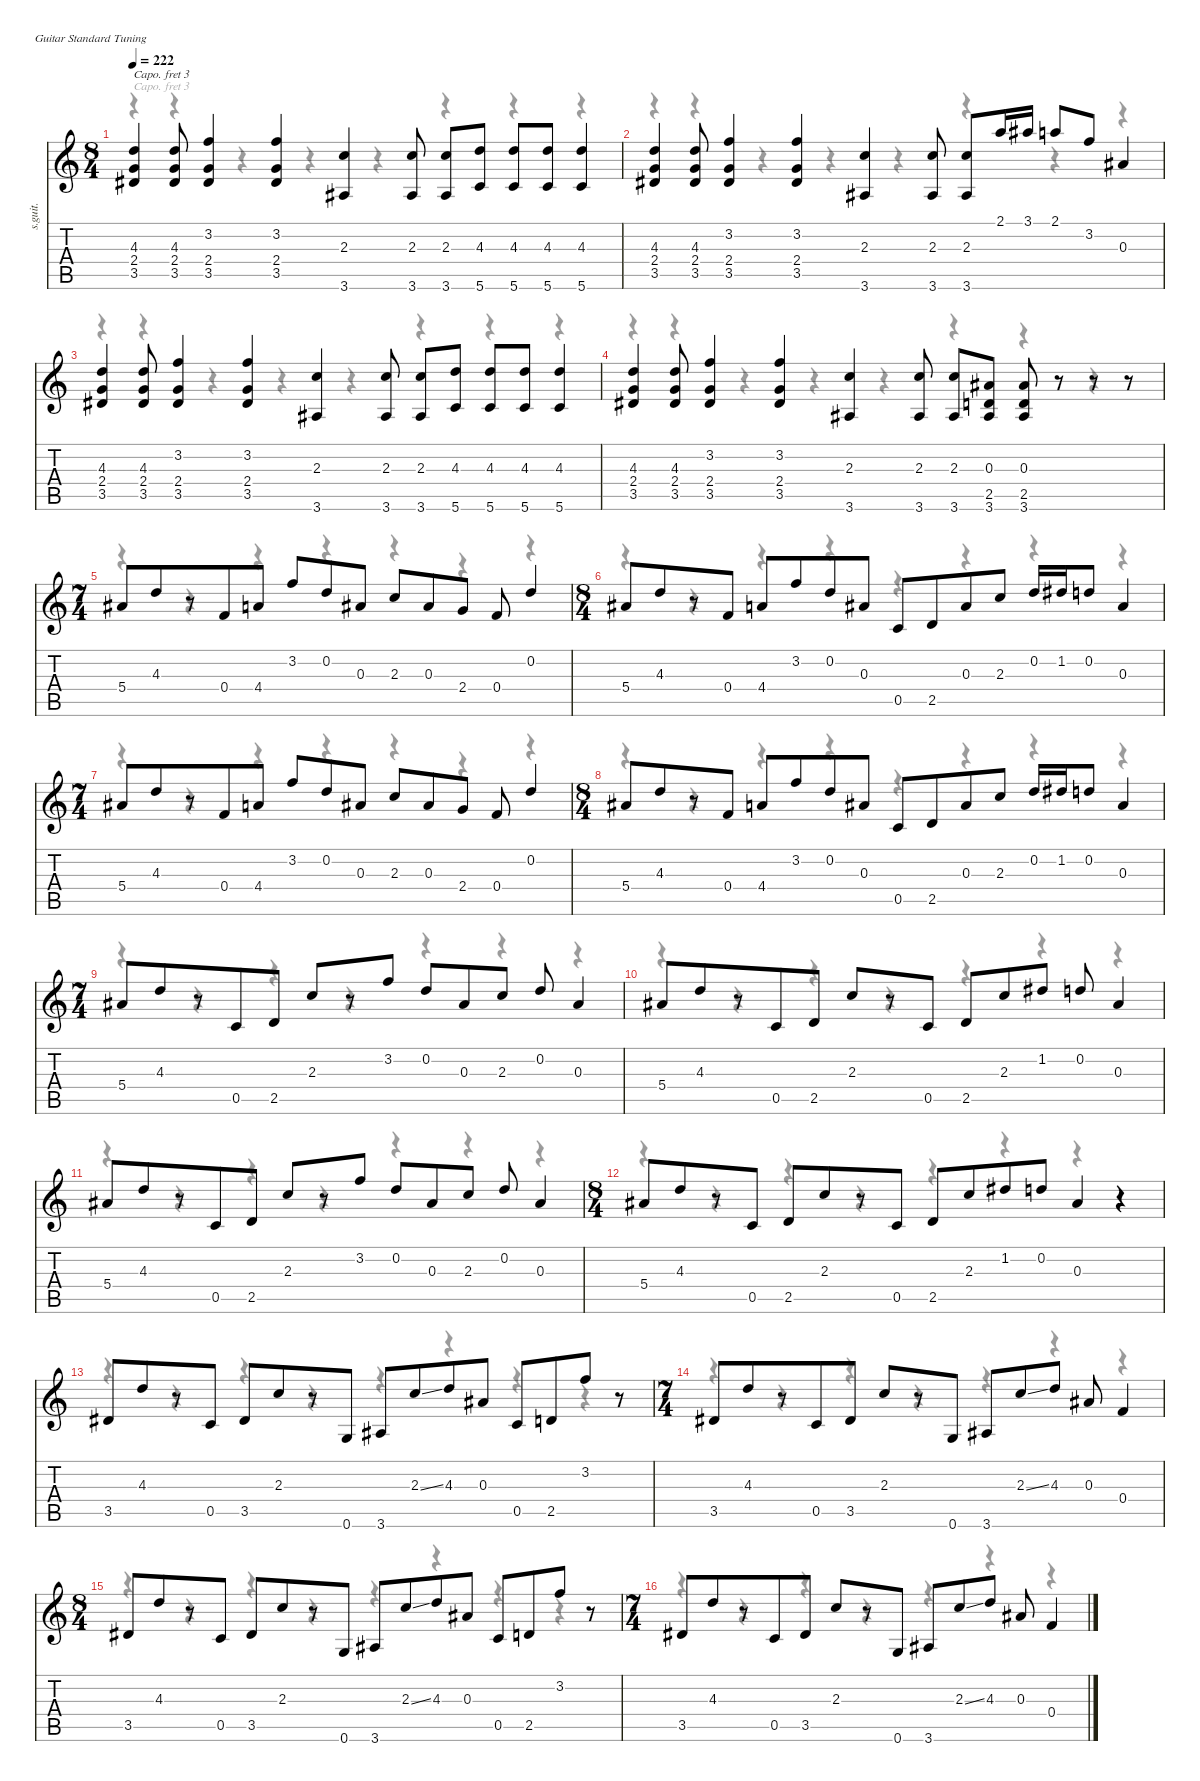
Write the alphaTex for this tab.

\defaultSystemsLayout 4
\hideDynamics
\bracketExtendMode nobrackets
\otherSystemsTrackNameOrientation horizontal
\track ("Track 1" "s.guit.") {instrument acousticguitarsteel}
\staff {score tabs}
\capo 3
\tuning (E4 B3 G3 D3 A2 E2)
\voice
\ts (8 4)
\tempo 222
\clef g2
\ks c
(4.3 2.4 3.5{acc #}).4{dy f beam Up} (4.3 2.4 3.5{acc #}).8{beam Up} (3.2 2.4 3.5{acc #}).4{beam Up} (3.2 2.4 3.5{acc #}).4{beam Up} (2.3 3.6{acc #}).4{beam Up} (2.3 3.6{acc #}).8{beam Up} (2.3 3.6{acc #}).8{beam Up} (4.3 5.6).8{beam Up} (4.3 5.6).8{beam Up} (4.3 5.6).8{beam Up} (4.3 5.6).4{beam Up} |
(4.3 2.4 3.5{acc #}).4{beam Up} (4.3 2.4 3.5{acc #}).8{beam Up} (3.2 2.4 3.5{acc #}).4{beam Up} (3.2 2.4 3.5{acc #}).4{beam Up} (2.3 3.6{acc #}).4{beam Up} (2.3 3.6{acc #}).8{beam Up} (2.3 3.6{acc #}).8{beam Up} 2.1.16{beam Up} 3.1{acc #}.16{beam Up} 2.1.8{beam Up} 3.2.8{beam Up} 0.3{acc #}.4{beam Up} |
(4.3 2.4 3.5{acc #}).4{beam Up} (4.3 2.4 3.5{acc #}).8{beam Up} (3.2 2.4 3.5{acc #}).4{beam Up} (3.2 2.4 3.5{acc #}).4{beam Up} (2.3 3.6{acc #}).4{beam Up} (2.3 3.6{acc #}).8{beam Up} (2.3 3.6{acc #}).8{beam Up} (4.3 5.6).8{beam Up} (4.3 5.6).8{beam Up} (4.3 5.6).8{beam Up} (4.3 5.6).4{beam Up} |
(4.3 2.4 3.5{acc #}).4{beam Up} (4.3 2.4 3.5{acc #}).8{beam Up} (3.2 2.4 3.5{acc #}).4{beam Up} (3.2 2.4 3.5{acc #}).4{beam Up} (2.3 3.6{acc #}).4{beam Up} (2.3 3.6{acc #}).8{beam Up} (2.3 3.6{acc #}).8{beam Up} (0.3{acc #} 2.5 3.6{acc #}).8{beam Up} (0.3{acc #} 2.5 3.6{acc #}).8{beam Up} r.8{beam Up} r.8{beam Up} r.8{beam Up} |
\ts (7 4)
\beaming (8 5 3 3 3)
5.4{acc #}.8{beam Up} 4.3.8{beam Up} r.8{beam Up} 0.4.8{beam Up} 4.4.8{beam Up} 3.2.8{beam Up} 0.2.8{beam Up} 0.3{acc #}.8{beam Up} 2.3.8{beam Up} 0.3{acc #}.8{beam Up} 2.4.8{beam Up} 0.4.8{beam Up} 0.2.4{beam Up} |
\ts (8 4)
\beaming (8 4 4 4 4)
5.4{acc #}.8{beam Up} 4.3.8{beam Up} r.8{beam Up} 0.4.8{beam Up} 4.4.8{beam Up} 3.2.8{beam Up} 0.2.8{beam Up} 0.3{acc #}.8{beam Up} 0.5.8{beam Up} 2.5.8{beam Up} 0.3{acc #}.8{beam Up} 2.3.8{beam Up} 0.2.16{beam Up} 1.2{acc #}.16{beam Up} 0.2.8{beam Up} 0.3{acc #}.4{beam Up} |
\ts (7 4)
\beaming (8 5 3 3 3)
5.4{acc #}.8{beam Up} 4.3.8{beam Up} r.8{beam Up} 0.4.8{beam Up} 4.4.8{beam Up} 3.2.8{beam Up} 0.2.8{beam Up} 0.3{acc #}.8{beam Up} 2.3.8{beam Up} 0.3{acc #}.8{beam Up} 2.4.8{beam Up} 0.4.8{beam Up} 0.2.4{beam Up} |
\ts (8 4)
\beaming (8 4 4 4 4)
5.4{acc #}.8{beam Up} 4.3.8{beam Up} r.8{beam Up} 0.4.8{beam Up} 4.4.8{beam Up} 3.2.8{beam Up} 0.2.8{beam Up} 0.3{acc #}.8{beam Up} 0.5.8{beam Up} 2.5.8{beam Up} 0.3{acc #}.8{beam Up} 2.3.8{beam Up} 0.2.16{beam Up} 1.2{acc #}.16{beam Up} 0.2.8{beam Up} 0.3{acc #}.4{beam Up} |
\ts (7 4)
\beaming (8 5 3 3 3)
5.4{acc #}.8{beam Up} 4.3.8{beam Up} r.8{beam Up} 0.5.8{beam Up} 2.5.8{beam Up} 2.3.8{beam Up} r.8{beam Up} 3.2.8{beam Up} 0.2.8{beam Up} 0.3{acc #}.8{beam Up} 2.3.8{beam Up} 0.2.8{beam Up} 0.3{acc #}.4{beam Up} |
5.4{acc #}.8{beam Up} 4.3.8{beam Up} r.8{beam Up} 0.5.8{beam Up} 2.5.8{beam Up} 2.3.8{beam Up} r.8{beam Up} 0.5.8{beam Up} 2.5.8{beam Up} 2.3.8{beam Up} 1.2{acc #}.8{beam Up} 0.2.8{beam Up} 0.3{acc #}.4{beam Up} |
5.4{acc #}.8{beam Up} 4.3.8{beam Up} r.8{beam Up} 0.5.8{beam Up} 2.5.8{beam Up} 2.3.8{beam Up} r.8{beam Up} 3.2.8{beam Up} 0.2.8{beam Up} 0.3{acc #}.8{beam Up} 2.3.8{beam Up} 0.2.8{beam Up} 0.3{acc #}.4{beam Up} |
\ts (8 4)
\beaming (8 4 4 4 4)
5.4{acc #}.8{beam Up} 4.3.8{beam Up} r.8{beam Up} 0.5.8{beam Up} 2.5.8{beam Up} 2.3.8{beam Up} r.8{beam Up} 0.5.8{beam Up} 2.5.8{beam Up} 2.3.8{beam Up} 1.2{acc #}.8{beam Up} 0.2.8{beam Up} 0.3{acc #}.4{beam Up} r.4{beam Up} |
3.5{acc #}.8{beam Up} 4.3.8{beam Up} r.8{beam Up} 0.5.8{beam Up} 3.5{acc #}.8{beam Up} 2.3.8{beam Up} r.8{beam Up} 0.6.8{beam Up} 3.6{acc #}.8{beam Up} 2.3{ss}.8{beam Up} 4.3.8{beam Up} 0.3{acc #}.8{beam Up} 0.5.8{beam Up} 2.5.8{beam Up} 3.2.8{beam Up} r.8{beam Up} |
\ts (7 4)
\beaming (8 5 3 3 3)
3.5{acc #}.8{beam Up} 4.3.8{beam Up} r.8{beam Up} 0.5.8{beam Up} 3.5{acc #}.8{beam Up} 2.3.8{beam Up} r.8{beam Up} 0.6.8{beam Up} 3.6{acc #}.8{beam Up} 2.3{ss}.8{beam Up} 4.3.8{beam Up} 0.3{acc #}.8{beam Up} 0.4.4{beam Up} |
\ts (8 4)
\beaming (8 4 4 4 4)
3.5{acc #}.8{beam Up} 4.3.8{beam Up} r.8{beam Up} 0.5.8{beam Up} 3.5{acc #}.8{beam Up} 2.3.8{beam Up} r.8{beam Up} 0.6.8{beam Up} 3.6{acc #}.8{beam Up} 2.3{ss}.8{beam Up} 4.3.8{beam Up} 0.3{acc #}.8{beam Up} 0.5.8{beam Up} 2.5.8{beam Up} 3.2.8{beam Up} r.8{beam Up} |
\ts (7 4)
\beaming (8 5 3 3 3)
3.5{acc #}.8{beam Up} 4.3.8{beam Up} r.8{beam Up} 0.5.8{beam Up} 3.5{acc #}.8{beam Up} 2.3.8{beam Up} r.8{beam Up} 0.6.8{beam Up} 3.6{acc #}.8{beam Up} 2.3{ss}.8{beam Up} 4.3.8{beam Up} 0.3{acc #}.8{beam Up} 0.4.4{beam Up}
\voice
\clef g2
\ottava regular
\simile none
\ks c
r.4{dy mf beam Down} r.4{beam Down} r.4{beam Down} r.4{beam Down} r.4{beam Down} r.4{beam Down} r.4{beam Down} r.4{beam Down} |
r.4{beam Down} r.4{beam Down} r.4{beam Down} r.4{beam Down} r.4{beam Down} r.4{beam Down} r.4{beam Down} r.4{beam Down} |
r.4{beam Down} r.4{beam Down} r.4{beam Down} r.4{beam Down} r.4{beam Down} r.4{beam Down} r.4{beam Down} r.4{beam Down} |
r.4{beam Down} r.4{beam Down} r.4{beam Down} r.4{beam Down} r.4{beam Down} r.4{beam Down} r.4{beam Down} r.4{beam Down} |
r.4{beam Down} r.4{beam Down} r.4{beam Down} r.4{beam Down} r.4{beam Down} r.4{beam Down} r.4{beam Down} |
r.4{beam Down} r.4{beam Down} r.4{beam Down} r.4{beam Down} r.4{beam Down} r.4{beam Down} r.4{beam Down} r.4{beam Down} |
r.4{beam Down} r.4{beam Down} r.4{beam Down} r.4{beam Down} r.4{beam Down} r.4{beam Down} r.4{beam Down} |
r.4{beam Down} r.4{beam Down} r.4{beam Down} r.4{beam Down} r.4{beam Down} r.4{beam Down} r.4{beam Down} r.4{beam Down} |
r.4{beam Down} r.4{beam Down} r.4{beam Down} r.4{beam Down} r.4{beam Down} r.4{beam Down} r.4{beam Down} |
r.4{beam Down} r.4{beam Down} r.4{beam Down} r.4{beam Down} r.4{beam Down} r.4{beam Down} r.4{beam Down} |
r.4{beam Down} r.4{beam Down} r.4{beam Down} r.4{beam Down} r.4{beam Down} r.4{beam Down} r.4{beam Down} |
r.4{beam Down} r.4{beam Down} r.4{beam Down} r.4{beam Down} r.4{beam Down} r.4{beam Down} r.4{beam Down} r.4{beam Down} |
r.4{beam Down} r.4{beam Down} r.4{beam Down} r.4{beam Down} r.4{beam Down} r.4{beam Down} r.4{beam Down} r.4{beam Down} |
r.4{beam Down} r.4{beam Down} r.4{beam Down} r.4{beam Down} r.4{beam Down} r.4{beam Down} r.4{beam Down} |
r.4{beam Down} r.4{beam Down} r.4{beam Down} r.4{beam Down} r.4{beam Down} r.4{beam Down} r.4{beam Down} r.4{beam Down} |
r.4{beam Down} r.4{beam Down} r.4{beam Down} r.4{beam Down} r.4{beam Down} r.4{beam Down} r.4{beam Down}
